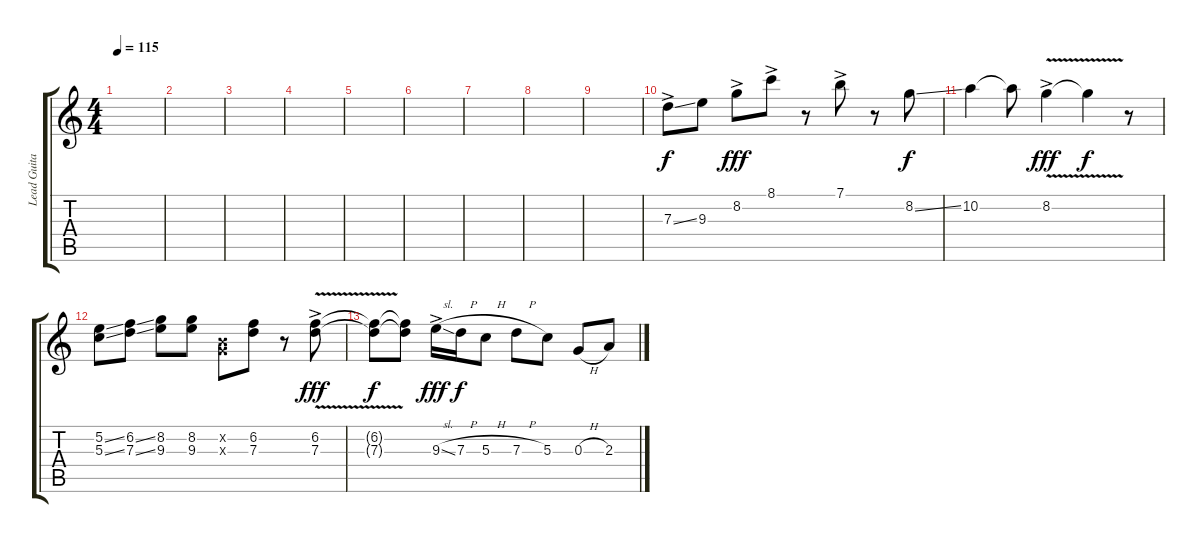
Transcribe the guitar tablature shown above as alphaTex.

\track ("Lead Guitar" "Lead Guita") {instrument acousticguitarnylon}
\staff {score tabs}
\tuning (E4 B3 G3 D3 A2 E2) {hide}
\ts (4 4)
\tempo 115
\clef g2
\ks c
|
|
|
|
|
|
|
|
|
7.3{ss ac}.8 9.3.8{dy f} 8.2{ac}.8{dy fff} 8.1{ac}.8 r.8 7.1{ac}.8 r.8 8.2{ss}.8{dy f} |
10.2.4 10.2{t}.8 8.2{v ac}.4{dy fff} 8.2{t}.4{dy f} r.8 |
(5.2{ss} 5.3{ss}).8 (6.2{ss} 7.3{ss}).8 (8.2 9.3).8 (8.2 9.3).8 (0.2{x} 0.3{x}).8 (6.2 7.3).8 r.8 (6.2{v ac} 7.3{v ac}).8{dy fff} |
(6.2{t} 7.3{t}).8{dy f} (6.2{t} 7.3{t}).8 9.3{sl ac}.16{dy fff} 7.3{h}.16{dy f} 5.3{h}.8 7.3{h}.8 5.3.8 0.3{h}.8 2.3.8
